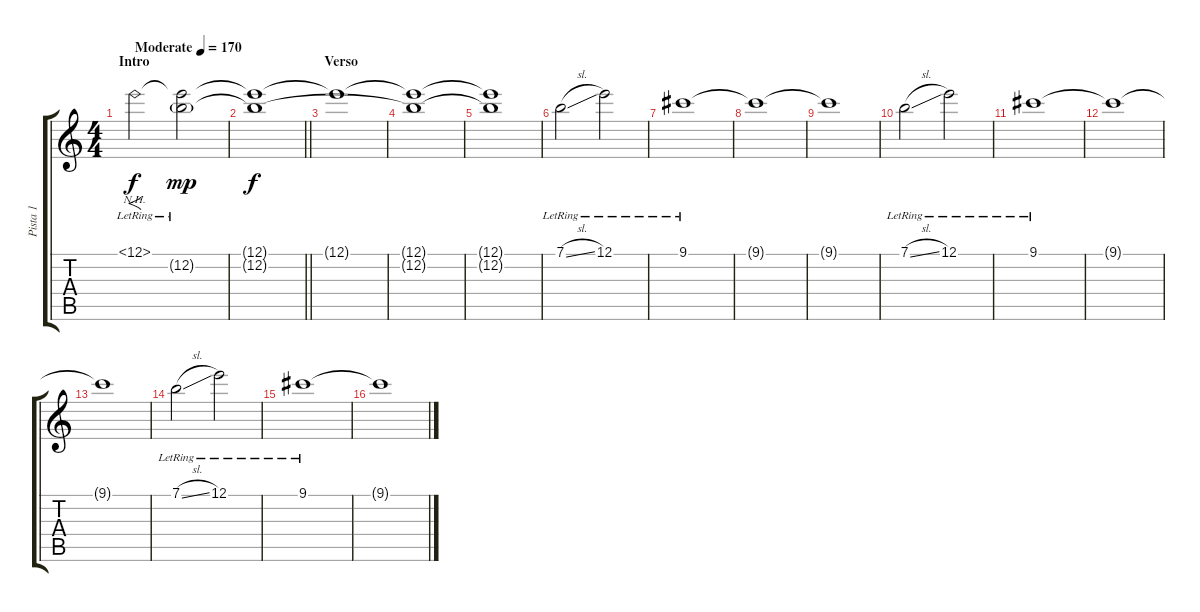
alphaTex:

\track ("Pista 1" "Pista 1") {instrument overdrivenguitar}
\staff {score tabs}
\tuning (E4 B3 G3 D3 A2 E2) {hide}
\ts (4 4)
\section ("" "Intro")
\tempo (170 "Moderate")
\clef g2
\ks c
12.1{nh lr}.2{f dy f instrument overdrivenguitar} (12.1{t} 12.2{g lr}).2{dy mp} |
\barLineRight lightlight
(12.1{t} 12.2{t}).1{dy f} |
\section ("" "Verso")
12.1{t}.1 |
(12.1{t} 12.2{t}).1 |
(12.1{t} 12.2{t}).1 |
7.1{sl lr}.2 12.1{lr}.2 |
9.1{lr}.1 |
9.1{t}.1 |
9.1{t}.1 |
7.1{sl lr}.2 12.1{lr}.2 |
9.1{lr}.1 |
9.1{t}.1 |
9.1{t}.1 |
7.1{sl lr}.2 12.1{lr}.2 |
9.1{lr}.1 |
9.1{t}.1
